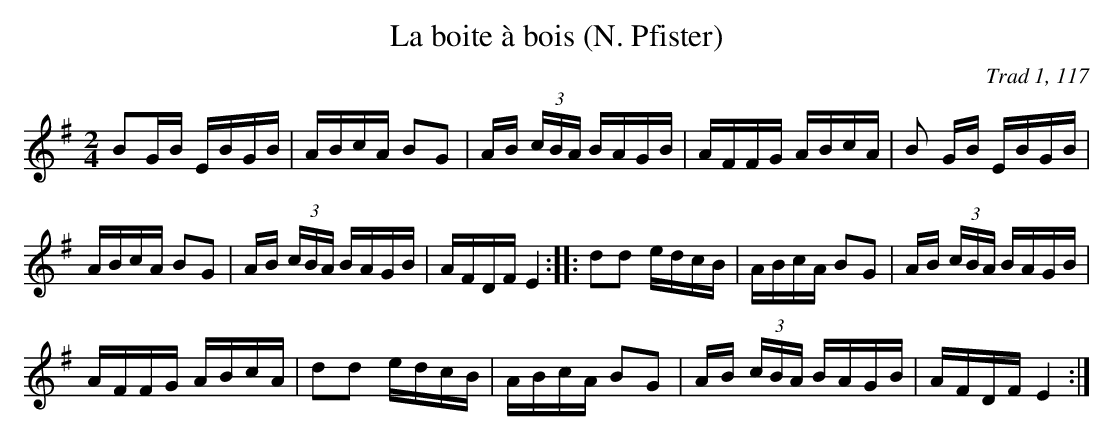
X:1
T:La boite à bois (N. Pfister)
C:Trad 1, 117
M:2/4
L:1/16
K:G
B2GB EBGB|ABcA B2G2|\
AB (3cBA BAGB|AFFG ABcA|B2 GB EBGB|
ABcA B2G2|AB (3cBA BAGB|AFDF E4:|\
|:d2d2 edcB|ABcA B2G2|AB  (3cBA BAGB|
AFFG ABcA|d2d2 edcB|ABcA B2G2|\
AB  (3cBA BAGB|AFDF E4:|
